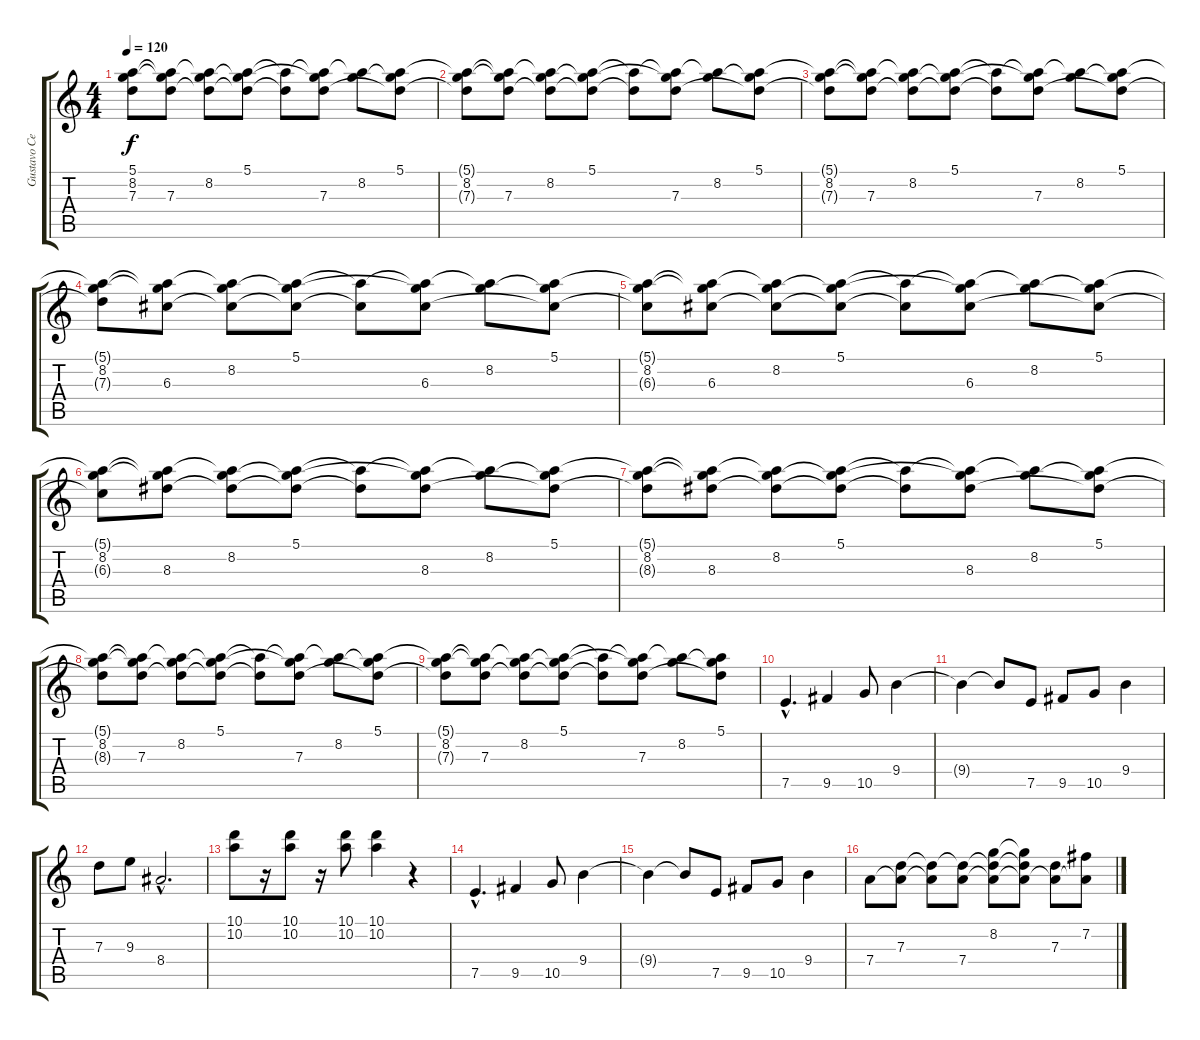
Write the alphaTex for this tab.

\track ("Gustavo Cerati" "Gustavo Ce") {instrument electricguitarclean}
\staff {score tabs}
\tuning (E4 B3 G3 D3 A2 E2) {hide}
\ts (4 4)
\tempo 120
\clef g2
\ks c
(5.1{t} 8.2 7.3{t}).8{dy f} (5.1{t} 8.2{t} 7.3).8 (5.1{t} 8.2 7.3{t}).8 (5.1 8.2{t} 7.3{t}).8 (5.1{t} 7.3{t}).8 (5.1{t} 8.2{t} 7.3).8 (5.1{t} 8.2).8 (5.1 8.2{t} 7.3{t}).8 |
(5.1{t} 8.2 7.3{t}).8 (5.1{t} 8.2{t} 7.3).8 (5.1{t} 8.2 7.3{t}).8 (5.1 8.2{t} 7.3{t}).8 (5.1{t} 7.3{t}).8 (5.1{t} 8.2{t} 7.3).8 (5.1{t} 8.2).8 (5.1 8.2{t} 7.3{t}).8 |
(5.1{t} 8.2 7.3{t}).8 (5.1{t} 8.2{t} 7.3).8 (5.1{t} 8.2 7.3{t}).8 (5.1 8.2{t} 7.3{t}).8 (5.1{t} 7.3{t}).8 (5.1{t} 8.2{t} 7.3).8 (5.1{t} 8.2).8 (5.1 8.2{t} 7.3{t}).8 |
(5.1{t} 8.2 7.3{t}).8 (5.1{t} 8.2{t} 6.3).8 (5.1{t} 8.2 6.3{t}).8 (5.1 8.2{t} 6.3{t}).8 (5.1{t} 6.3{t}).8 (5.1{t} 8.2{t} 6.3).8 (5.1{t} 8.2).8 (5.1 8.2{t} 6.3{t}).8 |
(5.1{t} 8.2 6.3{t}).8 (5.1{t} 8.2{t} 6.3).8 (5.1{t} 8.2 6.3{t}).8 (5.1 8.2{t} 6.3{t}).8 (5.1{t} 6.3{t}).8 (5.1{t} 8.2{t} 6.3).8 (5.1{t} 8.2).8 (5.1 8.2{t} 6.3{t}).8 |
(5.1{t} 8.2 6.3{t}).8 (5.1{t} 8.2{t} 8.3).8 (5.1{t} 8.2 8.3{t}).8 (5.1 8.2{t} 8.3{t}).8 (5.1{t} 8.3{t}).8 (5.1{t} 8.2{t} 8.3).8 (5.1{t} 8.2).8 (5.1 8.2{t} 8.3{t}).8 |
(5.1{t} 8.2 8.3{t}).8 (5.1{t} 8.2{t} 8.3).8 (5.1{t} 8.2 8.3{t}).8 (5.1 8.2{t} 8.3{t}).8 (5.1{t} 8.3{t}).8 (5.1{t} 8.2{t} 8.3).8 (5.1{t} 8.2).8 (5.1 8.2{t} 8.3{t}).8 |
(5.1{t} 8.2 8.3{t}).8 (5.1{t} 8.2{t} 7.3).8 (5.1{t} 8.2 7.3{t}).8 (5.1 8.2{t} 7.3{t}).8 (5.1{t} 7.3{t}).8 (5.1{t} 8.2{t} 7.3).8 (5.1{t} 8.2).8 (5.1 8.2{t} 7.3{t}).8 |
(5.1{t} 8.2 7.3{t}).8 (5.1{t} 8.2{t} 7.3).8 (5.1{t} 8.2 7.3{t}).8 (5.1 8.2{t} 7.3{t}).8 (5.1{t} 7.3{t}).8 (5.1{t} 8.2{t} 7.3).8 (5.1{t} 8.2).8 (5.1 8.2{t} 7.3{t}).8 |
7.5{hac}.4{d} 9.5.4 10.5.8 9.4.4 |
9.4{t}.4 9.4{t}.8 7.5.8 9.5.8 10.5.8 9.4.4 |
7.3.8 9.3.8 8.4{hac}.2{d} |
(10.1 10.2).8 r.16 (10.1 10.2).8 r.16 (10.1 10.2).8 (10.1 10.2).4 r.4 |
7.5{hac}.4{d} 9.5.4 10.5.8 9.4.4 |
9.4{t}.4 9.4{t}.8 7.5.8 9.5.8 10.5.8 9.4.4 |
7.4.8 (7.3 7.4{t}).8 (7.3{t} 7.4{t}).8 (7.3{t} 7.4).8 (8.2 7.3{t} 7.4{t}).8 (8.2{t} 7.3{t} 7.4{t}).8 (7.3 7.4{t}).8 (7.2 7.4{t}).8
